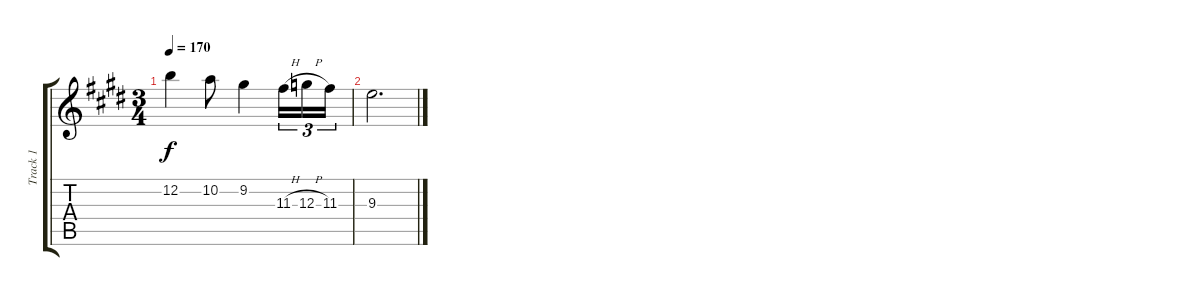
\track ("Track 1" "Track 1") {instrument electricguitarjazz}
\staff {score tabs}
\tuning (E4 B3 G3 D3 A2 E2) {hide}
\ts (3 4)
\tempo 170
\clef g2
\ks e
12.2.4{dy f} 10.2.8 9.2.4 11.3{h}.16{tu (3 2)} 12.3{h}.16{tu (3 2)} 11.3.16{tu (3 2)} |
9.3.2{d}
